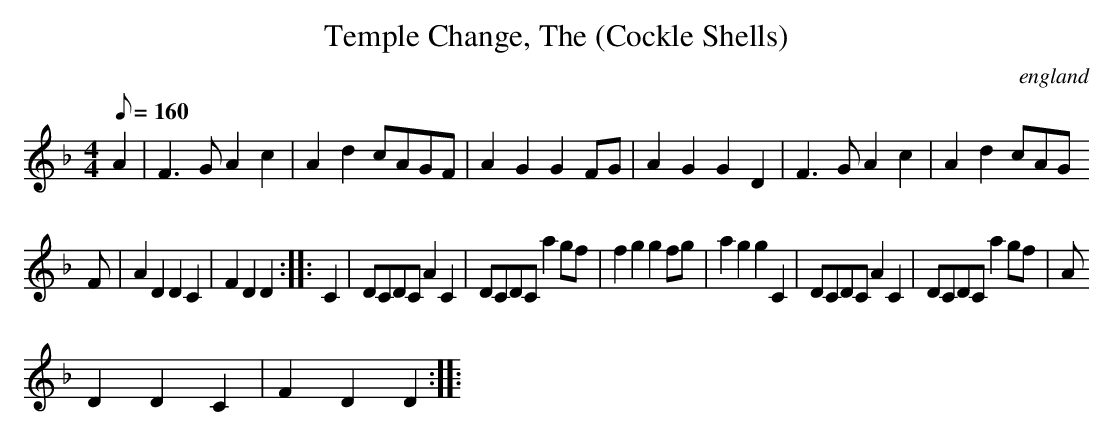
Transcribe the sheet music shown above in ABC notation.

X:1
T: Temple Change, The (Cockle Shells)
O:england
M:4/4
L:1/8
Q:160
K:F
A2|F3 G A2c2| A2 d2 cAGF| A2 G2 G2 FG| A2 G2 G2 D2|F3 G A2 c2| A2 d2 cAG
F|\
A2 D2 D2 C2| F2 D2 D2::\
C2|DCDC A2 C2|DCDC a2 gf|f2 g2 g2 fg|a2 g2 g2 C2|DCDC A2 C2|DCDC a2 gf|A
2 D2 D2 C2| F2 D2 D2::\
